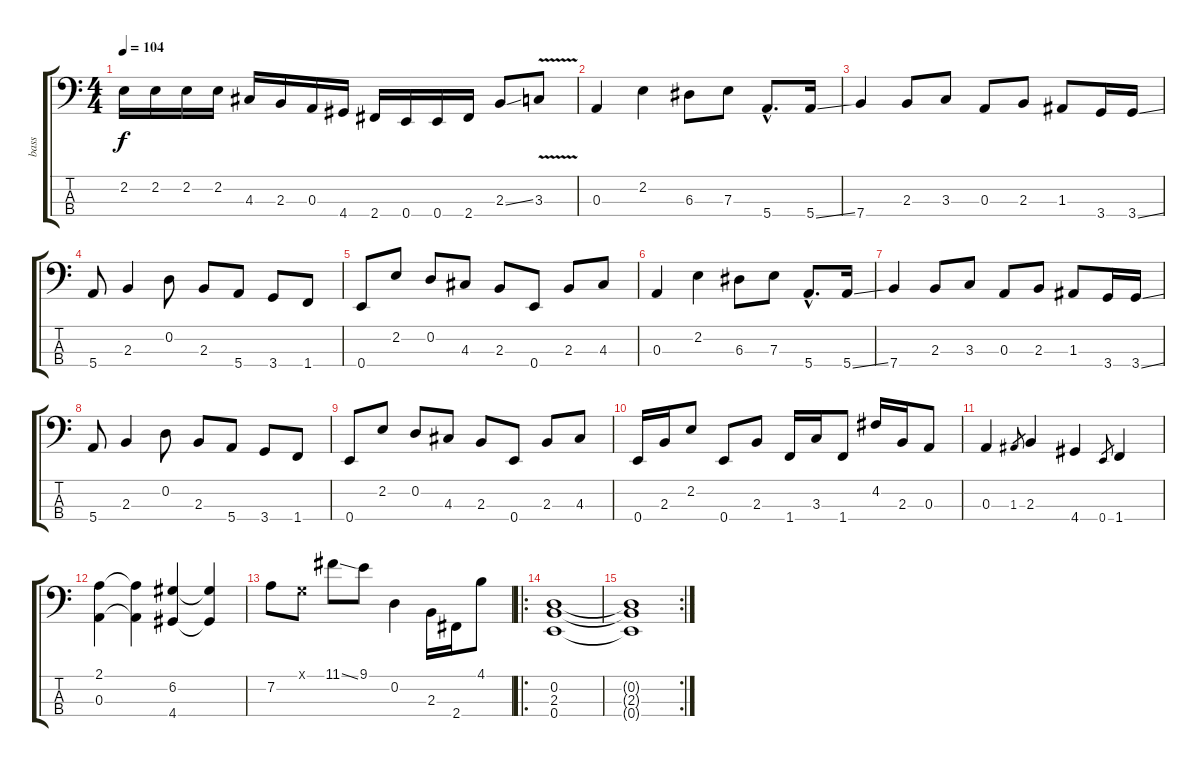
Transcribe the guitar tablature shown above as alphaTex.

\track ("bass" "bass") {instrument electricbassfinger}
\staff {score tabs}
\tuning (G2 D2 A1 E1) {hide}
\ts (4 4)
\tempo 104
\clef f4
\ks c
2.2.16{dy f} 2.2.16 2.2.16 2.2.16 4.3.16 2.3.16 0.3.16 4.4.16 2.4.16 0.4.16 0.4.16 2.4.16 2.3{ss}.8 3.3{v}.8 |
0.3.4 2.2.4 6.3.8 7.3.8 5.4{hac}.8{d} 5.4{ss}.16 |
7.4.4 2.3.8 3.3.8 0.3.8 2.3.8 1.3.8 3.4.16 3.4{ss}.16 |
5.4.8 2.3.4 0.2.8 2.3.8 5.4.8 3.4.8 1.4.8 |
0.4.8 2.2.8 0.2.8 4.3.8 2.3.8 0.4.8 2.3.8 4.3.8 |
0.3.4 2.2.4 6.3.8 7.3.8 5.4{hac}.8{d} 5.4{ss}.16 |
7.4.4 2.3.8 3.3.8 0.3.8 2.3.8 1.3.8 3.4.16 3.4{ss}.16 |
5.4.8 2.3.4 0.2.8 2.3.8 5.4.8 3.4.8 1.4.8 |
0.4.8 2.2.8 0.2.8 4.3.8 2.3.8 0.4.8 2.3.8 4.3.8 |
0.4.16 2.3.16 2.2.8 0.4.8 2.3.8 1.4.16 3.3.16 1.4.8 4.2.16 2.3.16 0.3.8 |
0.3.4 1.3.8{gr} 2.3.4 4.4.4 0.4.8{gr} 1.4.4 |
(2.1 0.3).4 (2.1{t} 0.3{t}).4 (6.2 4.4).4 (6.2{t} 4.4{t}).4 |
7.2.8 0.1{x}.8 11.1{ss}.8 9.1.8 0.2.4 2.3.16 2.4.16 4.1.8 |
\ro
(0.2 2.3 0.4).1 |
\rc 2
(0.2{t} 2.3{t} 0.4{t}).1
